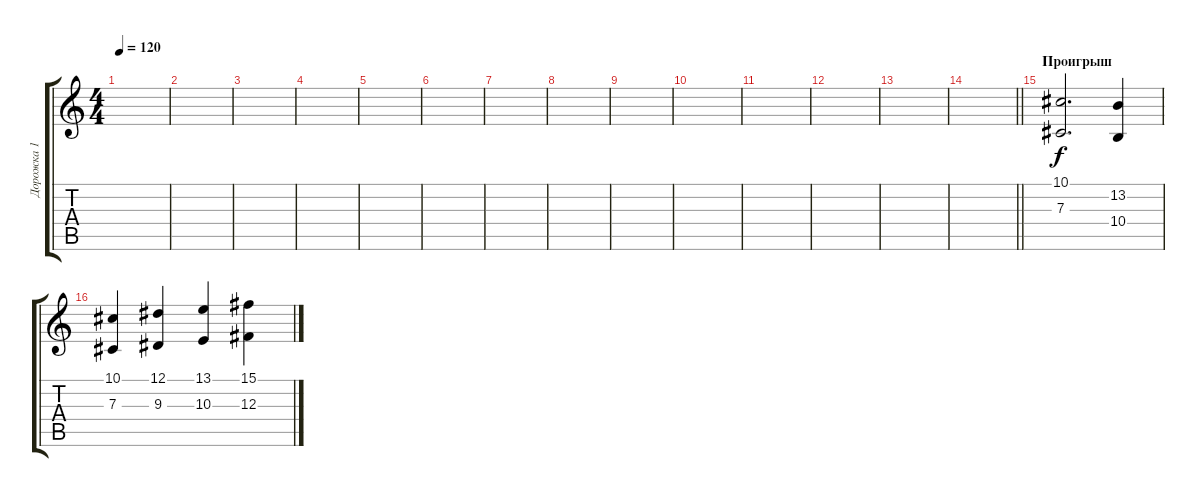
\track ("Дорожка 1" "Дорожка 1") {instrument viola}
\staff {score tabs}
\tuning (Eb4 Bb3 Gb3 Db3 Ab2 Eb2) {hide}
\ts (4 4)
\tempo 120
\clef g2
\ks c
|
|
|
|
|
|
|
|
|
|
|
|
|
\barLineRight lightlight
|
\section ("" "Проигрыш")
(10.1 7.3).2{d} (13.2 10.4).4 |
(10.1 7.3).4 (12.1 9.3).4 (13.1 10.3).4 (15.1 12.3).4
